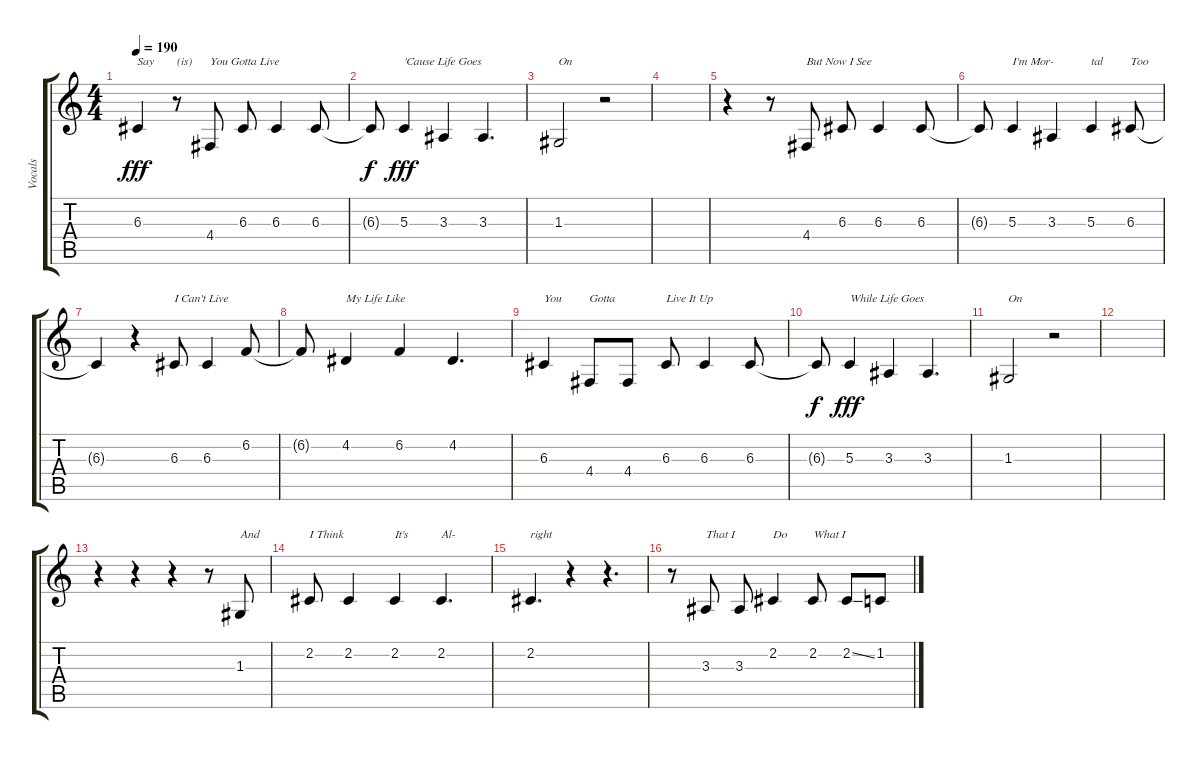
\track ("Vocals" "Vocals") {instrument tenorsax}
\staff {score tabs}
\tuning (E4 B3 G3 D3 A2 E2) {hide}
\ts (4 4)
\tempo 190
\clef g2
\ks c
6.3.4{txt "Say" dy fff} r.8{txt "(is)"} 4.4.8{txt "You Gotta Live"} 6.3.8 6.3.4 6.3.8 |
6.3{t}.8{dy f} 5.3.4{txt "'Cause Life Goes" dy fff} 3.3.4 3.3.4{d} |
1.3.2{txt "On"} r.2 |
|
r.4 r.8 4.4.8{txt "But Now I See"} 6.3.8 6.3.4 6.3.8 |
6.3{t}.8 5.3.4{txt "I'm Mor-"} 3.3.4 5.3.4{txt "tal"} 6.3.8{txt "Too"} |
6.3{t}.4 r.4 6.3.8{txt "I Can't Live"} 6.3.4 6.2.8 |
6.2{t}.8 4.2.4{txt "My Life Like"} 6.2.4 4.2.4{d} |
6.3.4{txt "You"} 4.4.8{txt "Gotta"} 4.4.8 6.3.8{txt "Live It Up"} 6.3.4 6.3.8 |
6.3{t}.8{dy f} 5.3.4{txt "While Life Goes" dy fff} 3.3.4 3.3.4{d} |
1.3.2{txt "On"} r.2 |
|
r.4 r.4 r.4 r.8 1.3.8{txt "And"} |
2.2.8{txt "I Think"} 2.2.4 2.2.4{txt "It's"} 2.2.4{d txt "Al-"} |
2.2.4{d txt "right"} r.4 r.4{d} |
r.8 3.3.8{txt "That I"} 3.3.8 2.2.4{txt "Do"} 2.2.8{txt "What I "} 2.2{ss}.8 1.2.8
